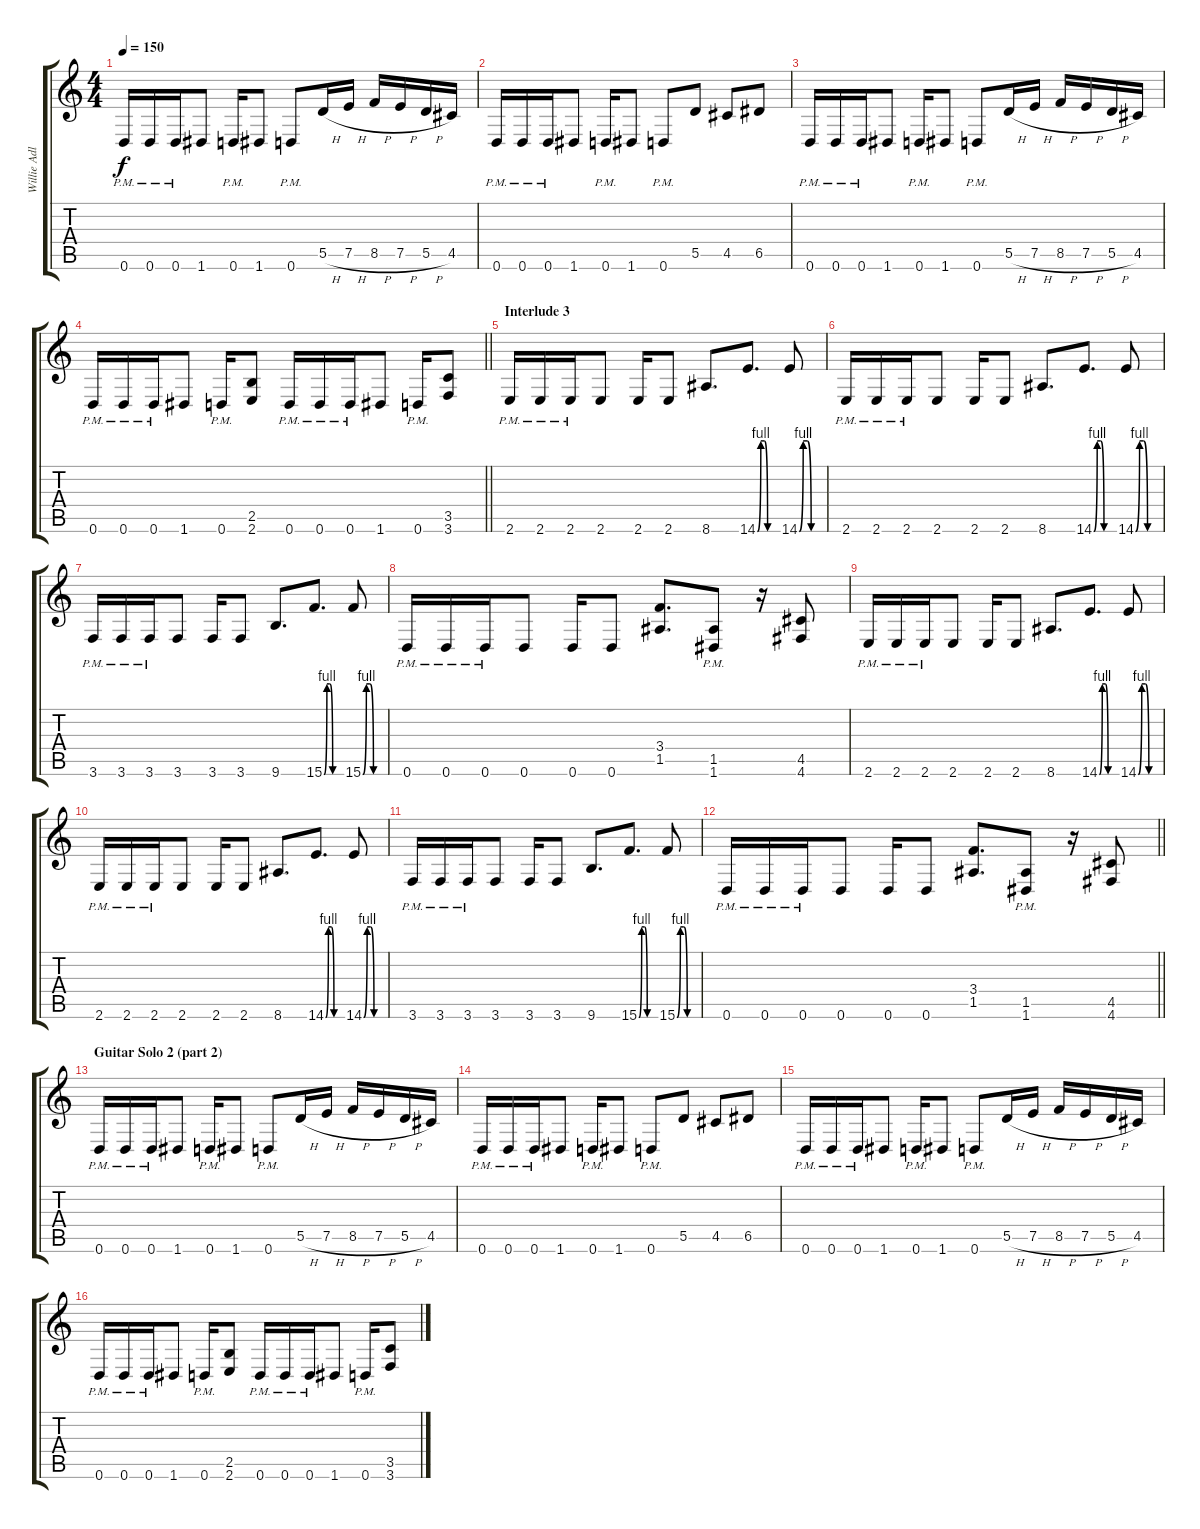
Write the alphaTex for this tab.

\track ("Willie Adler - Rhythm" "Willie Adl") {instrument distortionguitar}
\staff {score tabs}
\tuning (E4 B3 G3 D3 A2 D2) {hide}
\ts (4 4)
\tempo 150
\clef g2
\ks c
0.6{pm}.16{dy f} 0.6{pm}.16 0.6{pm}.16 1.6.8 0.6{pm}.16 1.6.8 0.6{pm}.8 5.5{h}.16 7.5{h}.16 8.5{h}.16 7.5{h}.16 5.5{h}.16 4.5.16 |
0.6{pm}.16 0.6{pm}.16 0.6{pm}.16 1.6.8 0.6{pm}.16 1.6.8 0.6{pm}.8 5.5.8 4.5.8 6.5.8 |
0.6{pm}.16 0.6{pm}.16 0.6{pm}.16 1.6.8 0.6{pm}.16 1.6.8 0.6{pm}.8 5.5{h}.16 7.5{h}.16 8.5{h}.16 7.5{h}.16 5.5{h}.16 4.5.16 |
\barLineRight lightlight
0.6{pm}.16 0.6{pm}.16 0.6{pm}.16 1.6.8 0.6{pm}.16 (2.5 2.6).8 0.6{pm}.16 0.6{pm}.16 0.6{pm}.16 1.6.8 0.6{pm}.16 (3.5 3.6).8 |
\section ("" "Interlude 3")
2.6{pm}.16 2.6{pm}.16 2.6{pm}.16 2.6.8 2.6.16 2.6.8 8.6.8{d} 14.6{be (custom 0 0 10 4 20 4 30 0 60 0)}.8{d} 14.6{be (custom 0 0 10 4 20 4 30 0 60 0)}.8 |
2.6{pm}.16 2.6{pm}.16 2.6{pm}.16 2.6.8 2.6.16 2.6.8 8.6.8{d} 14.6{be (custom 0 0 10 4 20 4 30 0 60 0)}.8{d} 14.6{be (custom 0 0 10 4 20 4 30 0 60 0)}.8 |
3.6{pm}.16 3.6{pm}.16 3.6{pm}.16 3.6.8 3.6.16 3.6.8 9.6.8{d} 15.6{be (custom 0 0 10 4 20 4 30 0 60 0)}.8{d} 15.6{be (custom 0 0 10 4 20 4 30 0 60 0)}.8 |
0.6{pm}.16 0.6{pm}.16 0.6{pm}.16 0.6.8 0.6.16 0.6.8 (3.4 1.5).8{d} (1.5{pm} 1.6{pm}).8 r.16 (4.5 4.6).8 |
2.6{pm}.16 2.6{pm}.16 2.6{pm}.16 2.6.8 2.6.16 2.6.8 8.6.8{d} 14.6{be (custom 0 0 10 4 20 4 30 0 60 0)}.8{d} 14.6{be (custom 0 0 10 4 20 4 30 0 60 0)}.8 |
2.6{pm}.16 2.6{pm}.16 2.6{pm}.16 2.6.8 2.6.16 2.6.8 8.6.8{d} 14.6{be (custom 0 0 10 4 20 4 30 0 60 0)}.8{d} 14.6{be (custom 0 0 10 4 20 4 30 0 60 0)}.8 |
3.6{pm}.16 3.6{pm}.16 3.6{pm}.16 3.6.8 3.6.16 3.6.8 9.6.8{d} 15.6{be (custom 0 0 10 4 20 4 30 0 60 0)}.8{d} 15.6{be (custom 0 0 10 4 20 4 30 0 60 0)}.8 |
\barLineRight lightlight
0.6{pm}.16 0.6{pm}.16 0.6{pm}.16 0.6.8 0.6.16 0.6.8 (3.4 1.5).8{d} (1.5{pm} 1.6{pm}).8 r.16 (4.5 4.6).8 |
\section ("" "Guitar Solo 2 (part 2)")
0.6{pm}.16 0.6{pm}.16 0.6{pm}.16 1.6.8 0.6{pm}.16 1.6.8 0.6{pm}.8 5.5{h}.16 7.5{h}.16 8.5{h}.16 7.5{h}.16 5.5{h}.16 4.5.16 |
0.6{pm}.16 0.6{pm}.16 0.6{pm}.16 1.6.8 0.6{pm}.16 1.6.8 0.6{pm}.8 5.5.8 4.5.8 6.5.8 |
0.6{pm}.16 0.6{pm}.16 0.6{pm}.16 1.6.8 0.6{pm}.16 1.6.8 0.6{pm}.8 5.5{h}.16 7.5{h}.16 8.5{h}.16 7.5{h}.16 5.5{h}.16 4.5.16 |
0.6{pm}.16 0.6{pm}.16 0.6{pm}.16 1.6.8 0.6{pm}.16 (2.5 2.6).8 0.6{pm}.16 0.6{pm}.16 0.6{pm}.16 1.6.8 0.6{pm}.16 (3.5 3.6).8
